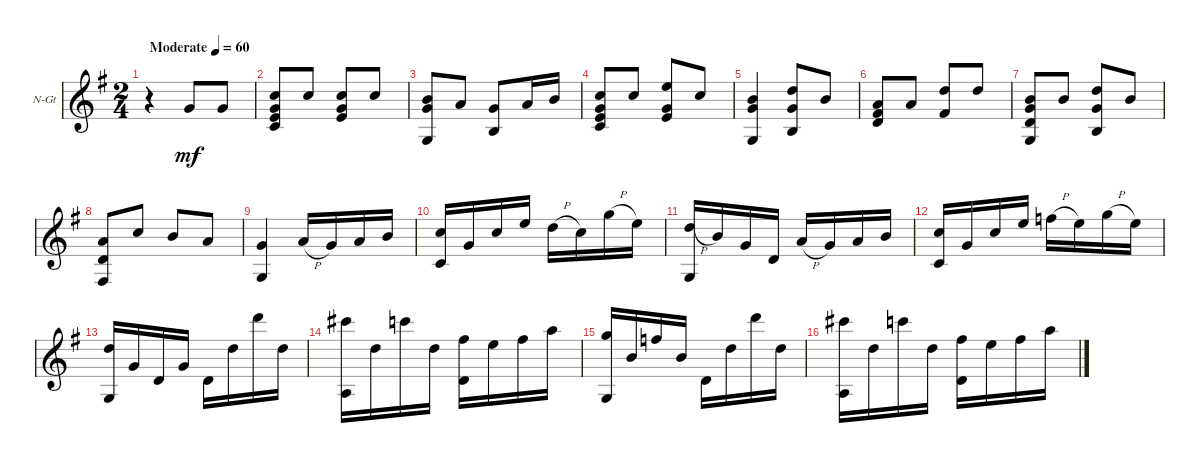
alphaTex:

\defaultSystemsLayout 4
\bracketExtendMode groupsimilarinstruments
\firstSystemTrackNameOrientation horizontal
\otherSystemsTrackNameOrientation horizontal
\track ("Nylon Guitar" "N-Gt") {instrument acousticguitarnylon}
\staff {score}
\tuning (E4 B3 G3 D3 A2 E2)
\ts (2 4)
\tempo (60 "Moderate")
\clef g2
\ks g
r.4{dy mf instrument acousticguitarnylon} 0.3.8 0.3.8 |
(0.3 2.4 3.5 1.2).8 1.2.8 (1.2 0.3 2.4).8 1.2.8 |
(0.2 0.3 3.6).8 2.3.8 (0.3 2.5).8 2.3.16 0.2.16 |
(1.2 0.3 2.4 3.5).8 1.2.8 (0.1 0.3 2.4).8 1.2.8 |
(3.6 0.3 0.2).4 (3.2 0.3 2.5).8 0.2.8 |
(2.3 4.4 5.5).8 2.3.8 (3.2 4.4).8 3.2.8 |
(0.2 0.3 0.4 3.6).8 0.2.8 (3.2 0.3 2.5).8 0.2.8 |
(2.3 0.4 2.6).8 1.2.8 0.2.8 2.3.8 |
(0.3 3.6).4 2.3{h}.16 0.3.16 2.3.16 0.2.16 |
(1.2 3.5).16 0.3.16 1.2.16 0.1.16 3.2{h}.16 1.2.16 3.1{h}.16 0.1.16 |
(3.2{h} 3.6).16 0.2.16 0.3.16 0.4.16 2.3{h}.16 0.3.16 2.3.16 0.2.16 |
(1.2 3.5).16 0.3.16 1.2.16 0.1.16 1.1{h}.16 0.1.16 3.1{h}.16 0.1.16 |
(3.2 3.6).16 0.3.16 0.4.16 0.3.16 0.4.16 7.3.16 10.1.16 7.3.16 |
(9.1 0.5).16 7.3.16 8.1.16 7.3.16 (7.2 0.4).16 0.1.16 7.2.16 5.1.16 |
(3.1 3.6).16 0.2.16 1.1.16 0.2.16 0.4.16 7.3.16 10.1.16 7.3.16 |
(9.1 0.5).16 7.3.16 8.1.16 7.3.16 (7.2 0.4).16 0.1.16 7.2.16 5.1.16
